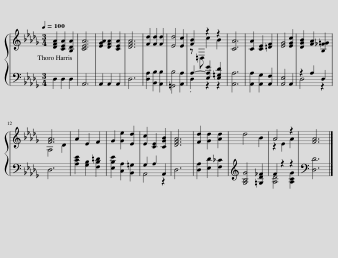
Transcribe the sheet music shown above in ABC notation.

X:1
%%score { ( 1 3 ) | ( 2 4 ) }
L:1/8
Q:1/4=100
M:3/4
I:linebreak $
K:Db
V:1 treble
V:3 treble
V:2 bass
V:4 bass
V:1
 [DFA]2 [CEA]2 [B,DA]2 | [CEA]6 | [EGA]2 [DFA]2 [CEA]2 | [DFA]6 | [Fd]2 [Fd]2 [Fd]2 | %5
 [Ed]4 [Ec]2 | [FB]2 z2 z2 | [CA]6 | [CA]2 [CE]2 [=DF]2 | [EG]4 [EGc]2 | %10
 [DGB]2 [FA]2 [B,_F=G]2 |$ [FA]6 | A2 E2 F2 | G2 [Ge]2 [Ed]2 | [Ec]2 [CE]2 [CGB]2 | %15
 [DFA]6 | [Fd]2 [Gd]2 [Ad]2 | d4 B2 | A4 z2 | [FA]6 |] %20
V:2
 D,2 D,2 D,2 | A,,6 | A,,2 A,,2 A,,2 | D,6 | [D,A,]2 [B,,B,]2 [A,,B,]2 | %5
 [=G,,B,]4 [A,,A,]2 | A,2- [E,A,E]2 [E,=G,D]2 | [A,,A,]6 | [A,,A,]2 [A,,G,]2 [A,,F,]2 | [A,,E,]4 A,,2 | %10
 z2 A,2 D,2 |$ D,6 | [A,CE]2 [G,B,]2 [F,B,=D]2 | [E,B,E]2 [C,A,]2 [B,,=G,]2 | G,2 A,2 A,,2 | %15
 D,6 | [D,A,]2 [E,D]2 [F,_C]2 | [G,B,G]4 [=G,D_F]2 | F2 z2 z2 | [D,D]6 |] %20
V:3
 x6 | x6 | x6 | x6 | x6 | %5
 x6 | z =D, c2 B2 | x6 | x6 | x6 | %10
 x6 |$ A,4 D2 | x6 | x6 | x6 | %15
 x6 | x6 | x6 | z2 E2 A2 | x6 |] %20
V:4
 x6 | x6 | x6 | x6 | x6 | %5
 x6 | .D,2 z2 z2 | x6 | x6 | x6 | %10
 D,4 z2 |$ x6 | x6 | x6 | A,,4 z2 | %15
 x6 | x6 | x6 | [A,D]4 [A,CG]2 | x6 |] %20
